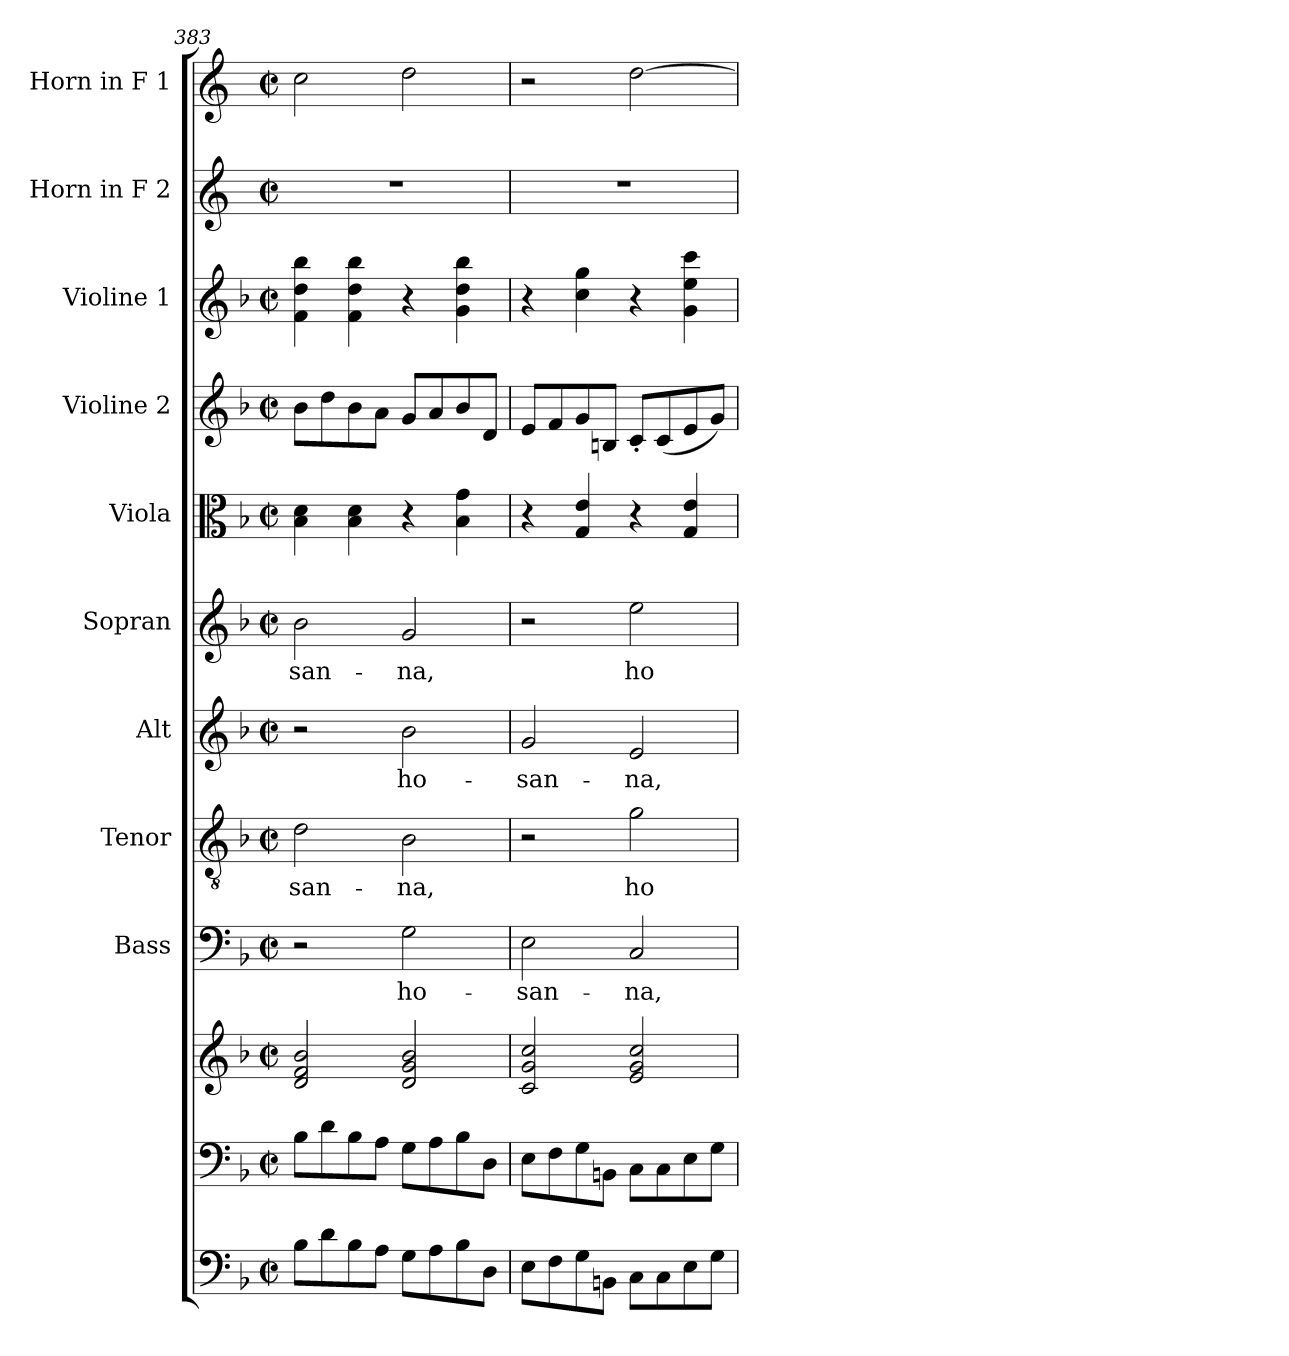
**kern	**kern	**kern	**kern	**text	**kern	**text	**kern	**text	**kern	**text	**kern	**kern	**kern	**kern	**kern
*part11	*part10	*part10	*part9	*part9	*part8	*part8	*part7	*part7	*part6	*part6	*part5	*part4	*part3	*part2	*part1
*staff12	*staff11	*staff10	*staff9	*staff9	*staff8	*staff8	*staff7	*staff7	*staff6	*staff6	*staff5	*staff4	*staff3	*staff2	*staff1
*	*	*	*I"Bass	*	*I"Tenor	*	*I"Alt	*	*I"Sopran	*	*I"Viola	*I"Violine 2	*I"Violine 1	*I"Horn in F 2	*I"Horn in F 1
*	*	*	*I'B.	*	*I'T.	*	*I'A.	*	*I'S.	*	*I'Vla.	*I'Vl. 2	*I'Vl. 1	*	*
*clefF4	*clefF4	*clefG2	*clefF4	*	*clefGv2	*	*clefG2	*	*clefG2	*	*clefC3	*clefG2	*clefG2	*clefG2	*clefG2
*ITrd7c12	*	*	*	*	*	*	*	*	*	*	*	*	*	*ITrd4c7	*ITrd4c7
*k[b-]	*k[b-]	*k[b-]	*k[b-]	*	*k[b-]	*	*k[b-]	*	*k[b-]	*	*k[b-]	*k[b-]	*k[b-]	*k[b-]	*k[b-]
*F:	*F:	*F:	*F:	*	*F:	*	*F:	*	*F:	*	*F:	*F:	*F:	*F:	*F:
*M2/2	*M2/2	*M2/2	*M2/2	*	*M2/2	*	*M2/2	*	*M2/2	*	*M2/2	*M2/2	*M2/2	*M2/2	*M2/2
*met(c|)	*met(c|)	*met(c|)	*met(c|)	*	*met(c|)	*	*met(c|)	*	*met(c|)	*	*met(c|)	*met(c|)	*met(c|)	*met(c|)	*met(c|)
=383	=383	=383	=383	=383	=383	=383	=383	=383	=383	=383	=383	=383	=383	=383	=383
!	!	!	!	!	!	!LO:LY:b	!	!	!	!LO:LY:b	!	!	!	!	!
8BB-\L	8B-\L	2d/ 2f/ 2b-/	2r	.	2d\	-san-	2r	.	2b-\	-san-	4B-\ 4d\	8b-\L	4f\ 4dd\ 4bb-\	1r	2f\
8D\	8d\	.	.	.	.	.	.	.	.	.	.	8dd\	.	.	.
8BB-\	8B-\	.	.	.	.	.	.	.	.	.	4B-\ 4d\	8b-\	4f\ 4dd\ 4bb-\	.	.
8AA\J	8A\J	.	.	.	.	.	.	.	.	.	.	8a\J	.	.	.
!	!	!	!	!LO:LY:b	!	!LO:LY:b	!	!LO:LY:b	!	!LO:LY:b	!	!	!	!	!
8GG\L	8G\L	2d/ 2g/ 2b-/	2G\	ho-	2B-\	-na,	2b-\	ho-	2g/	-na,	4r	8g/L	4r	.	2g\
8AA\	8A\	.	.	.	.	.	.	.	.	.	.	8a/	.	.	.
8BB-\	8B-\	.	.	.	.	.	.	.	.	.	4B-\ 4g\	8b-/	4g\ 4dd\ 4bb-\	.	.
8DD\J	8D\J	.	.	.	.	.	.	.	.	.	.	8d/J	.	.	.
=384	=384	=384	=384	=384	=384	=384	=384	=384	=384	=384	=384	=384	=384	=384	=384
!	!	!	!	!LO:LY:b	!	!	!	!LO:LY:b	!	!	!	!	!	!	!
8EE\L	8E\L	2c/ 2g/ 2cc/	2E\	-san-	2r	.	2g/	-san-	2r	.	4r	8e/L	4r	1r	2r
8FF\	8F\	.	.	.	.	.	.	.	.	.	.	8f/	.	.	.
8GG\	8G\	.	.	.	.	.	.	.	.	.	4G/ 4e/	8g/	4cc\ 4gg\	.	.
8BBBn\J	8BBn\J	.	.	.	.	.	.	.	.	.	.	8Bn/J	.	.	.
!	!	!	!	!LO:LY:b	!	!LO:LY:b	!	!LO:LY:b	!	!LO:LY:b	!	!	!	!	!
8CC\L	8C\L	2e/ 2g/ 2cc/	2C/	-na,	2g\	ho-	2e/	-na,	2ee\	ho-	4r	8c'</L	4r	.	[2g\
8CC\	8C\	.	.	.	.	.	.	.	.	.	.	(<8c/	.	.	.
8EE\	8E\	.	.	.	.	.	.	.	.	.	4G/ 4e/	8e/	4g\ 4ee\ 4ccc\	.	.
8GG\J	8G\J	.	.	.	.	.	.	.	.	.	.	8g/J)	.	.	.
=	=	=	=	=	=	=	=	=	=	=	=	=	=	=	=
*-	*-	*-	*-	*-	*-	*-	*-	*-	*-	*-	*-	*-	*-	*-	*-
